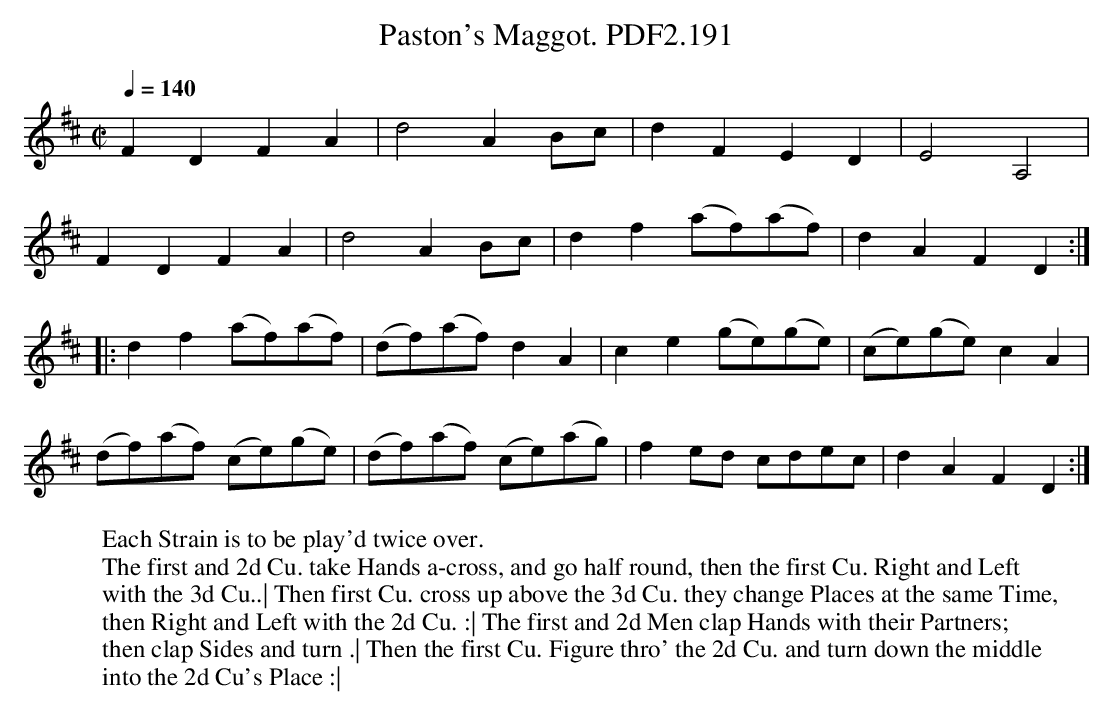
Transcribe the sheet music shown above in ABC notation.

X:1
T:Paston's Maggot. PDF2.191
M:C|
L:1/4
Q:1/4=140
K:D
FDFA|d2AB/c/|dFED|E2A,2|
FDFA|d2AB/c/|df(a/f/)(a/f/)|dAFD:|
|:df(a/f/)(a/f/)|(d/f/)(a/f/)dA|ce(g/e/)(g/e/)|(c/e/)(g/e/)cA|
(d/f/)(a/f/) (c/e/)(g/e/)|(d/f/)(a/f/) (c/e/)(a/g/)|fe/d/ c/d/e/c/|dAFD:|
W:Each Strain is to be play'd twice over.
W:The first and 2d Cu. take Hands a-cross, and go half round, then the first Cu. Right and Left
W:with the 3d Cu..| Then first Cu. cross up above the 3d Cu. they change Places at the same Time,
W:then Right and Left with the 2d Cu. :| The first and 2d Men clap Hands with their Partners;
W:then clap Sides and turn .| Then the first Cu. Figure thro' the 2d Cu. and turn down the middle
W:into the 2d Cu's Place :|
